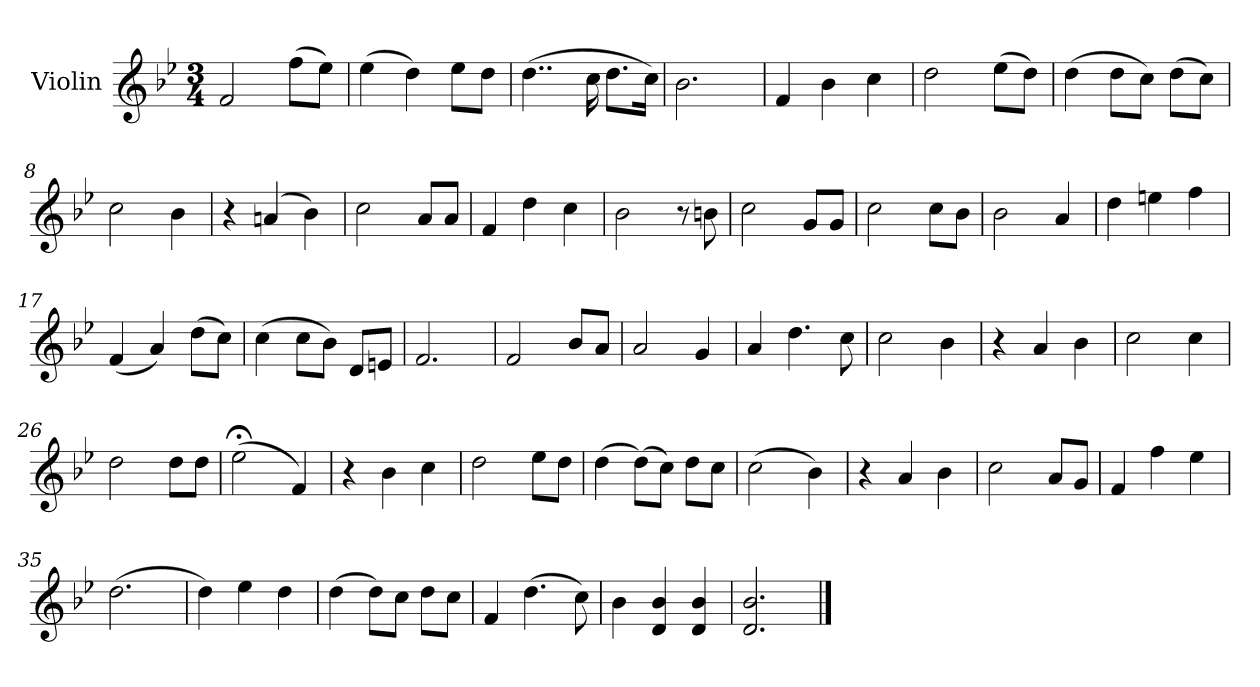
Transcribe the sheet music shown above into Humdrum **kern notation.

**kern
*part1
*staff1
*I"Violin
*I'Vln.
*clefG2
*k[b-e-]
*M3/4
=1
2f/
(>8ff\L
8ee-\J)
=2
(>4ee-\
4dd\)
8ee-\L
8dd\J
=3
(>4..dd\
16cc\
8.dd\L
16cc\Jk)
=4
2.b-\
=5
4f/
4b-\
4cc\
=6
2dd\
(>8ee-\L
8dd\J)
=7
(>4dd\
8dd\L
8cc\J)
(>8dd\L
8cc\J)
!!LO:LB:g=z
=8
2cc\
4b-\
=9
4r
(>4an/
4b-\)
=10
2cc\
8a/L
8a/J
=11
4f/
4dd\
4cc\
=12
2b-\
8r
8bn\
=13
2cc\
8g/L
8g/J
=14
2cc\
8cc\L
8b-\J
=15
2b-\
4a/
=16
4dd\
4een\
4ff\
!!LO:LB:g=z
=17
(<4f/
4a/)
(>8dd\L
8cc\J)
=18
(>4cc\
8cc\L
8b-\J)
8d/L
8en/J
=19
2.f/
=20
2f/
8b-/L
8a/J
=21
2a/
4g/
=22
4a/
4.dd\
8cc\
=23
2cc\
4b-\
=24
4r
4a/
4b-\
=25
2cc\
4cc\
!!LO:LB:g=z
=26
2dd\
8dd\L
8dd\J
=27
(>2ee-;<\
4f/)
=28
4r
4b-\
4cc\
=29
2dd\
8ee-\L
8dd\J
=30
(>4dd\
(>8dd\L)
8cc\J)
8dd\L
8cc\J
=31
(>2cc\
4b-\)
=32
4r
4a/
4b-\
=33
2cc\
8a/L
8g/J
!!LO:LB:g=z
=34
4f/
4ff\
4ee-\
=35
(>2.dd\
=36
4dd\)
4ee-\
4dd\
=37
(>4dd\
8dd\L)
8cc\J
8dd\L
8cc\J
=38
4f/
(>4.dd\
8cc\)
=39
4b-\
4d/ 4b-/
4d/ 4b-/
=40
2.d/ 2.b-/
==
*-
